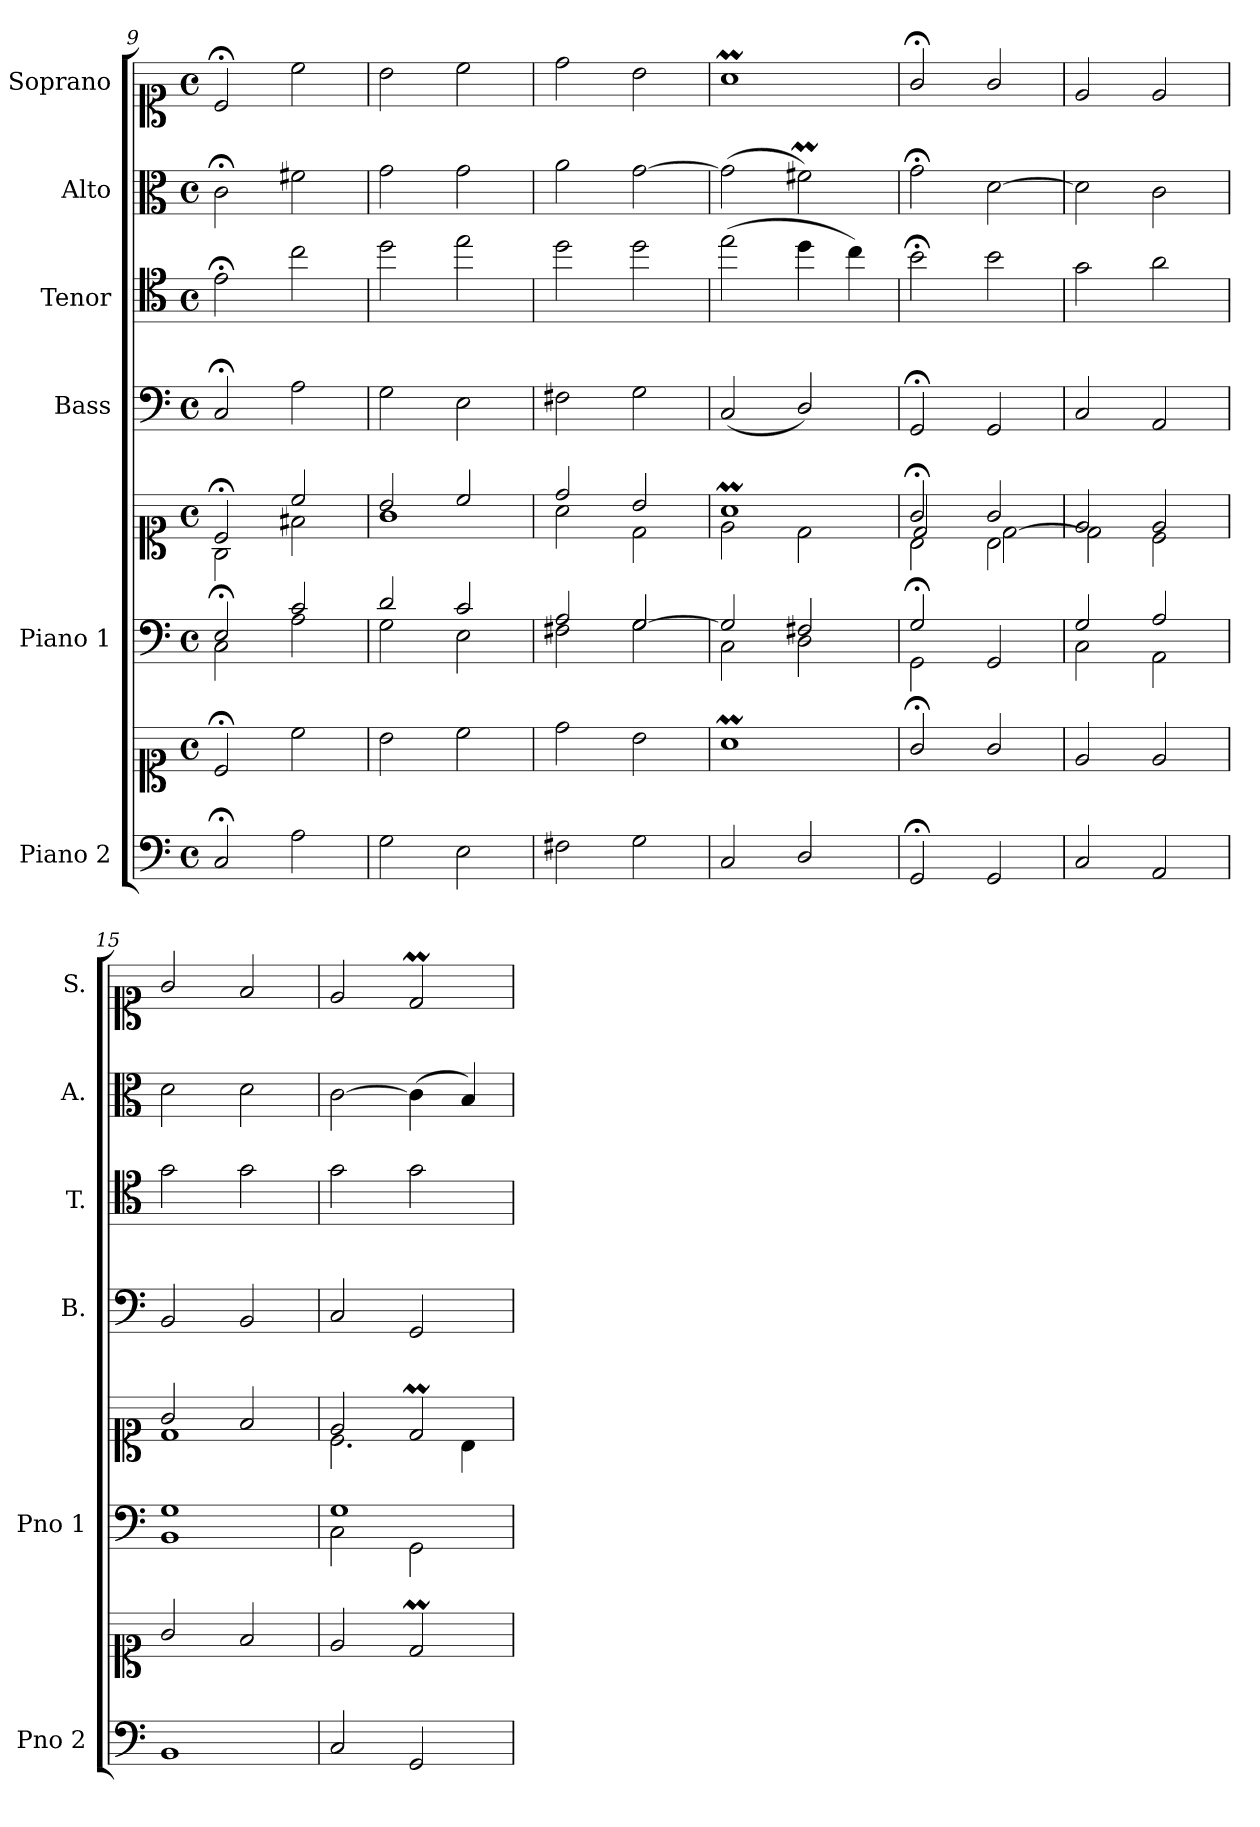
**kern	**kern	**kern	**kern	**kern	**kern	**kern	**kern
*part6	*part6	*part5	*part5	*part4	*part3	*part2	*part1
*staff8	*staff7	*staff6	*staff5	*staff4	*staff3	*staff2	*staff1
*I"Piano 2	*	*I"Piano 1	*	*I"Bass	*I"Tenor	*I"Alto	*I"Soprano
*I'Pno 2	*	*I'Pno 1	*	*I'B.	*I'T.	*I'A.	*I'S.
*clefF4	*clefC1	*clefF4	*clefC1	*clefF4	*clefC4	*clefC3	*clefC1
*	*	*	*	*	*ITrd7c12	*	*
*k[]	*k[]	*k[]	*k[]	*k[]	*k[]	*k[]	*k[]
*M4/4	*M4/4	*M4/4	*M4/4	*M4/4	*M4/4	*M4/4	*M4/4
*met(c)	*met(c)	*met(c)	*met(c)	*met(c)	*met(c)	*met(c)	*met(c)
=9	=9	=9	=9	=9	=9	=9	=9
*	*	*^	*^	*	*	*	*
2C;/	2c;</	2E;/	2C\	2c;</	2G\	2C;</	2E;<\	2c;<\	2c;</
2A\	2cc\	2c/	2A\	2cc/	2f#X\	2A\	2c\	2f#X\	2cc\
=10	=10	=10	=10	=10	=10	=10	=10	=10	=10
2G\	2b\	2d/	2G\	2b/	1g\	2G\	2d\	2g\	2b\
2E\	2cc\	2c/	2E\	2cc/	.	2E\	2e\	2g\	2cc\
=11	=11	=11	=11	=11	=11	=11	=11	=11	=11
2F#X\	2dd\	2A/	2F#X\	2dd/	2a\	2F#X\	2d\	2a\	2dd\
2G\	2b\	[>2G/	2G\	2b/	2d\	2G\	2d\	[>2g\	2b\
=12	=12	=12	=12	=12	=12	=12	=12	=12	=12
2C/	1aM\	2G/]	2C\	1aM/	2e\	(2C/	(2e\	(2g\]	1aM\
2D/	.	2F#X/	2D\	.	2d\	2D/)	4d\	2f#Xm\)	.
.	.	.	.	.	.	.	4c\)	.	.
=13	=13	=13	=13	=13	=13	=13	=13	=13	=13
*	*	*	*	*^	*^	*	*	*	*
2GG;/	2g;</	2G;/	2GG\	2g;</	2ryy	2d/	2B\	2GG;</	2B;<\	2g;<\	2g;</
2GG/	2g/	2ryy	2GG/	2g/	2B\	[<2d\	2ryy	2GG/	2B\	[>2d\	2g/
*	*	*	*	*	*v	*v	*v	*	*	*	*
=14	=14	=14	=14	=14	=14	=14	=14	=14	=14
2C/	2e/	2G/	2C\	2e/	2d\]	2C/	2G\	2d\]	2e/
2AA/	2e/	2A/	2AA\	2e/	2c\	2AA/	2A\	2c\	2e/
!!LO:PB:g=z
=15	=15	=15	=15	=15	=15	=15	=15	=15	=15
1BB/	2g/	1G/	1BB\	2g/	1d\	2BB/	2G\	2d\	2g/
.	2f/	.	.	2f/	.	2BB/	2G\	2d\	2f/
=16	=16	=16	=16	=16	=16	=16	=16	=16	=16
2C/	2e/	1G/	2C\	2e/	2.c\	2C/	2G\	[>2c\	2e/
2GG/	2dM/	.	2GG\	2dM/	.	2GG/	2G\	(4c\]	2dM/
.	.	.	.	.	4B\	.	.	4B/)	.
*	*	*v	*v	*	*	*	*	*	*
*	*	*	*v	*v	*	*	*	*
=	=	=	=	=	=	=	=
*-	*-	*-	*-	*-	*-	*-	*-
